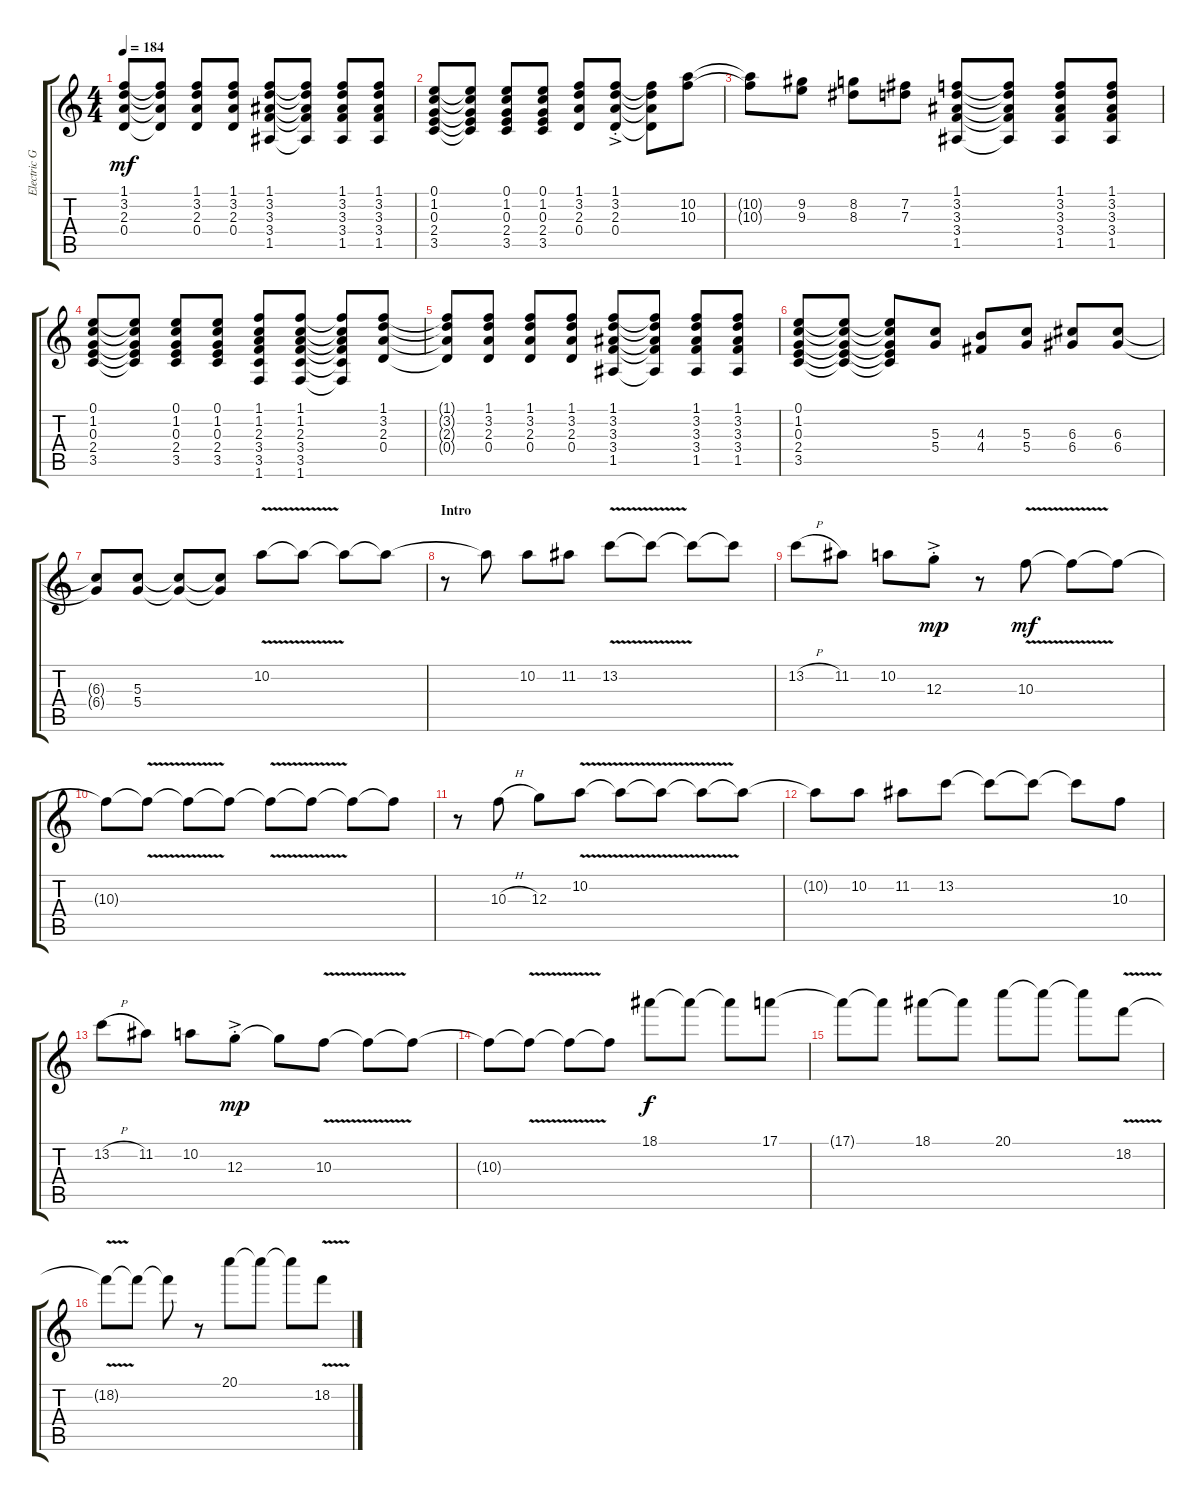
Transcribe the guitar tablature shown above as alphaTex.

\track ("Electric Guitar" "Electric G") {instrument overdrivenguitar}
\staff {score tabs}
\tuning (E4 B3 G3 D3 A2 E2) {hide}
\ts (4 4)
\tempo 184
\clef g2
\ks c
(1.1 3.2 2.3 0.4).8{dy mf} (1.1{t} 3.2{t} 2.3{t} 0.4{t}).8 (1.1 3.2 2.3 0.4).8 (1.1 3.2 2.3 0.4).8 (1.1 3.2 3.3 3.4 1.5).8 (1.1{t} 3.2{t} 3.3{t} 3.4{t} 1.5{t}).8 (1.1 3.2 3.3 3.4 1.5).8 (1.1 3.2 3.3 3.4 1.5).8 |
(0.1 1.2 0.3 2.4 3.5).8 (0.1{t} 1.2{t} 0.3{t} 2.4{t} 3.5{t}).8 (0.1 1.2 0.3 2.4 3.5).8 (0.1 1.2 0.3 2.4 3.5).8 (1.1 3.2 2.3 0.4).8 (1.1 3.2 2.3 0.4{ac st}).8 (1.1{t} 3.2{t} 2.3{t} 0.4{t}).8 (10.2 10.3).8 |
(10.2{t} 10.3{t}).8 (9.2 9.3).8 (8.2 8.3).8 (7.2 7.3).8 (1.1 3.2 3.3 3.4 1.5).8 (1.1{t} 3.2{t} 3.3{t} 3.4{t} 1.5{t}).8 (1.1 3.2 3.3 3.4 1.5).8 (1.1 3.2 3.3 3.4 1.5).8 |
(0.1 1.2 0.3 2.4 3.5).8 (0.1{t} 1.2{t} 0.3{t} 2.4{t} 3.5{t}).8 (0.1 1.2 0.3 2.4 3.5).8 (0.1 1.2 0.3 2.4 3.5).8 (1.1 1.2 2.3 3.4 3.5 1.6).8 (1.1 1.2 2.3 3.4 3.5 1.6).8 (1.1{t} 1.2{t} 2.3{t} 3.4{t} 3.5{t} 1.6{t}).8 (1.1 3.2 2.3 0.4).8 |
(1.1{t} 3.2{t} 2.3{t} 0.4{t}).8 (1.1 3.2 2.3 0.4).8 (1.1 3.2 2.3 0.4).8 (1.1 3.2 2.3 0.4).8 (1.1 3.2 3.3 3.4 1.5).8 (1.1{t} 3.2{t} 3.3{t} 3.4{t} 1.5{t}).8 (1.1 3.2 3.3 3.4 1.5).8 (1.1 3.2 3.3 3.4 1.5).8 |
(0.1 1.2 0.3 2.4 3.5).8 (0.1{t} 1.2{t} 0.3{t} 2.4{t} 3.5{t}).8 (0.1{t} 1.2{t} 0.3{t} 2.4{t} 3.5{t}).8 (5.3 5.4).8 (4.3 4.4).8 (5.3 5.4).8 (6.3 6.4).8 (6.3 6.4).8 |
(6.3{t} 6.4{t}).8 (5.3 5.4).8 (5.3{t} 5.4{t}).8 (5.3{t} 5.4{t}).8 10.2{v}.8 10.2{t}.8 10.2{t}.8 10.2{t}.8 |
\section ("" "Intro")
r.8 10.2{t}.8 10.2.8 11.2.8 13.2{v}.8 13.2{t}.8 13.2{t}.8 13.2{t}.8 |
13.2{h}.8 11.2.8 10.2.8 12.3{ac st}.8{dy mp} r.8 10.3{v}.8{dy mf} 10.3{t}.8 10.3{t}.8 |
10.3{t}.8 10.3{v t}.8 10.3{t}.8 10.3{t}.8 10.3{v t}.8 10.3{t}.8 10.3{t}.8 10.3{t}.8 |
r.8 10.3{h}.8 12.3.8 10.2{v}.8 10.2{t}.8 10.2{v t}.8 10.2{t}.8 10.2{t}.8 |
10.2{t}.8 10.2.8 11.2.8 13.2.8 13.2{t}.8 13.2{t}.8 13.2{t}.8 10.3.8 |
13.2{h}.8 11.2.8 10.2.8 12.3{ac st}.8{dy mp} 12.3{t}.8 10.3{v}.8 10.3{t}.8 10.3{t}.8 |
10.3{t}.8 10.3{v t}.8 10.3{t}.8 10.3{t}.8 18.1.8{dy f} 18.1{t}.8 18.1{t}.8 17.1.8 |
17.1{t}.8 17.1{t}.8 18.1.8 18.1{t}.8 20.1.8 20.1{t}.8 20.1{t}.8 18.2{v}.8 |
18.2{t}.8 18.2{t}.8 18.2{t}.8 r.8 20.1.8 20.1{t}.8 20.1{t}.8 18.2{v}.8
